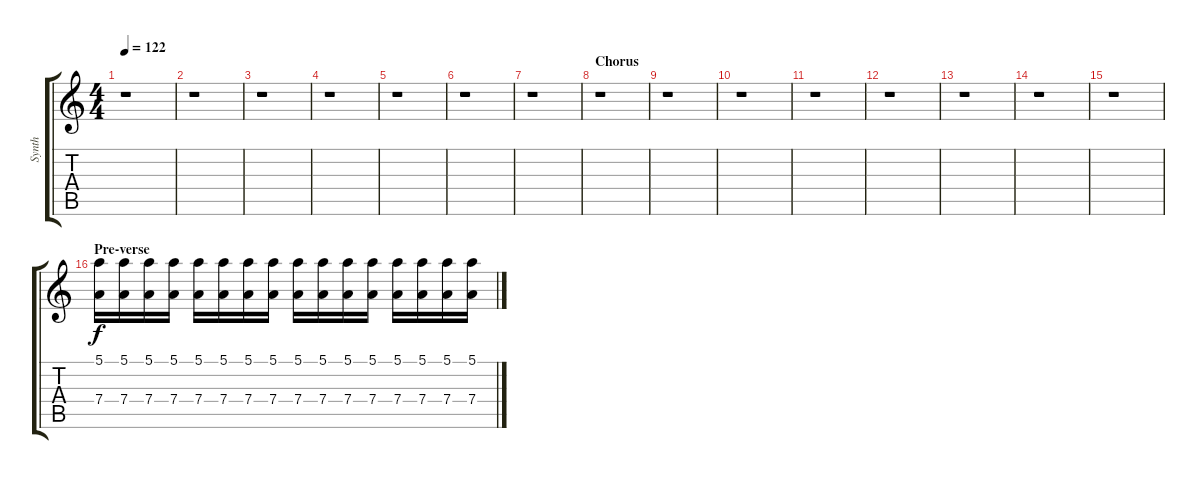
\track ("Synth" "Synth") {instrument lead2sawtooth}
\staff {score tabs}
\tuning (E5 B4 G4 D4 A3 E3) {hide}
\ts (4 4)
\tempo 122
\clef g2
\ks aminor
r.1{dy f} |
r.1 |
r.1 |
r.1 |
r.1 |
r.1 |
r.1 |
\section ("" "Chorus")
r.1 |
r.1 |
r.1 |
r.1 |
r.1 |
r.1 |
r.1 |
r.1 |
\section ("" "Pre-verse")
(5.1 7.4).16 (5.1 7.4).16 (5.1 7.4).16 (5.1 7.4).16 (5.1 7.4).16 (5.1 7.4).16 (5.1 7.4).16 (5.1 7.4).16 (5.1 7.4).16 (5.1 7.4).16 (5.1 7.4).16 (5.1 7.4).16 (5.1 7.4).16 (5.1 7.4).16 (5.1 7.4).16 (5.1 7.4).16
